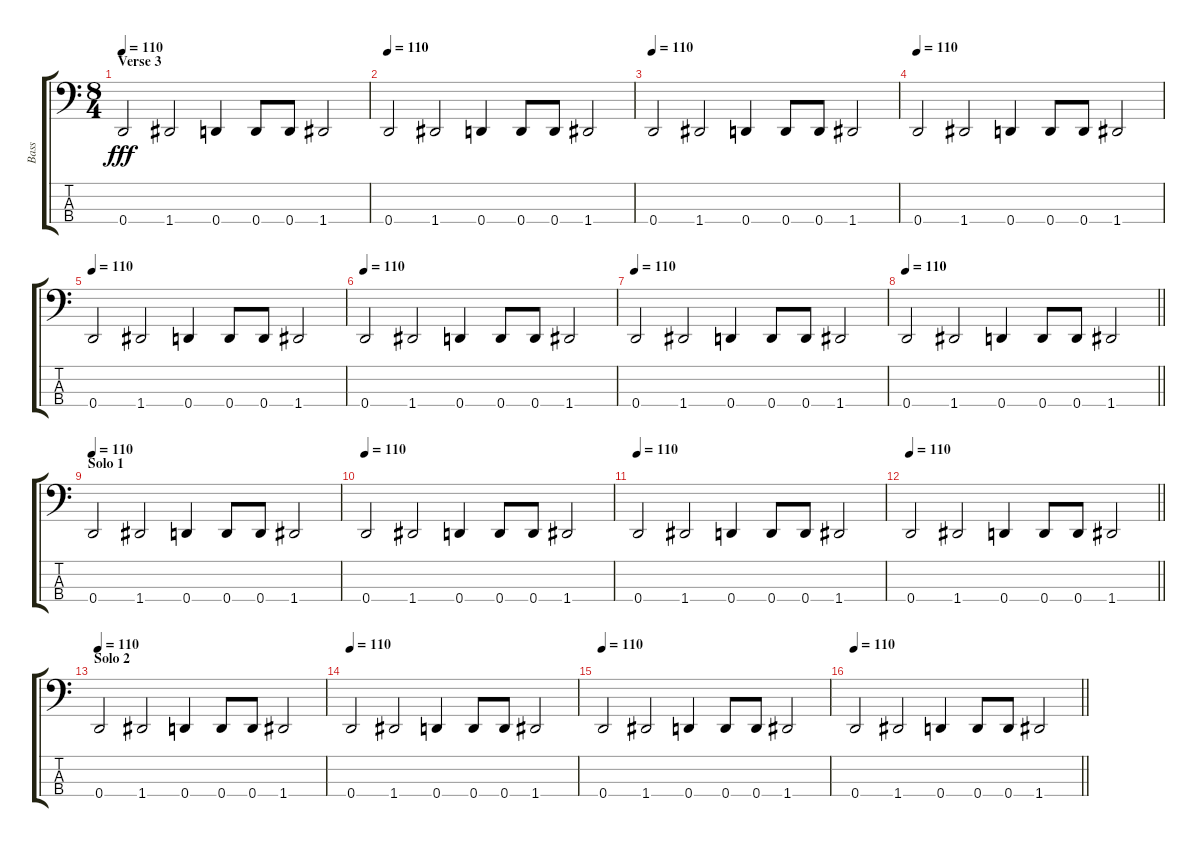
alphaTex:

\track ("Bass" "Bass") {instrument electricbassfinger}
\staff {score tabs}
\tuning (F2 C2 G1 D1) {hide}
\ts (8 4)
\section ("" "Verse 3")
\tempo 110
\clef f4
\ks c
0.4.2{dy fff} 1.4.2 0.4.4 0.4.8 0.4.8 1.4.2 |
\tempo 110
0.4.2 1.4.2 0.4.4 0.4.8 0.4.8 1.4.2 |
\tempo 110
0.4.2 1.4.2 0.4.4 0.4.8 0.4.8 1.4.2 |
\tempo 110
0.4.2 1.4.2 0.4.4 0.4.8 0.4.8 1.4.2 |
\tempo 110
0.4.2 1.4.2 0.4.4 0.4.8 0.4.8 1.4.2 |
\tempo 110
0.4.2 1.4.2 0.4.4 0.4.8 0.4.8 1.4.2 |
\tempo 110
0.4.2 1.4.2 0.4.4 0.4.8 0.4.8 1.4.2 |
\tempo 110
\barLineRight lightlight
0.4.2 1.4.2 0.4.4 0.4.8 0.4.8 1.4.2 |
\section ("" "Solo 1")
\tempo 110
0.4.2 1.4.2 0.4.4 0.4.8 0.4.8 1.4.2 |
\tempo 110
0.4.2 1.4.2 0.4.4 0.4.8 0.4.8 1.4.2 |
\tempo 110
0.4.2 1.4.2 0.4.4 0.4.8 0.4.8 1.4.2 |
\tempo 110
\barLineRight lightlight
0.4.2 1.4.2 0.4.4 0.4.8 0.4.8 1.4.2 |
\section ("" "Solo 2")
\tempo 110
0.4.2 1.4.2 0.4.4 0.4.8 0.4.8 1.4.2 |
\tempo 110
0.4.2 1.4.2 0.4.4 0.4.8 0.4.8 1.4.2 |
\tempo 110
0.4.2 1.4.2 0.4.4 0.4.8 0.4.8 1.4.2 |
\tempo 110
\barLineRight lightlight
0.4.2 1.4.2 0.4.4 0.4.8 0.4.8 1.4.2
